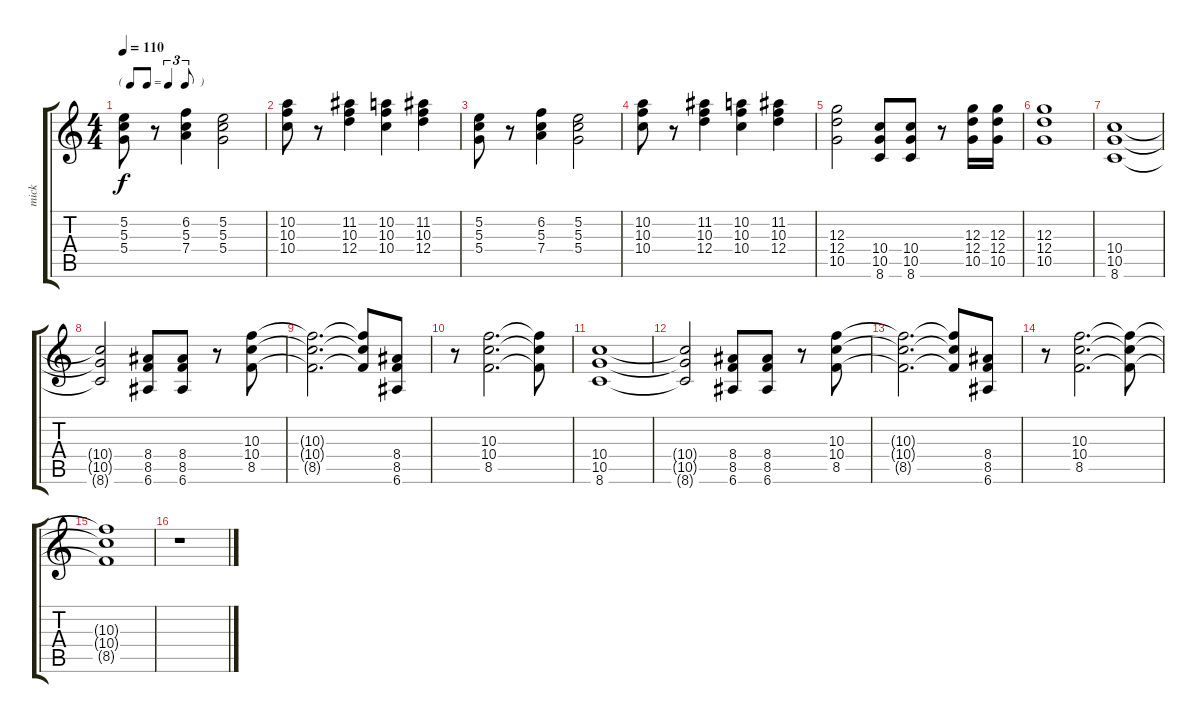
\track ("mick" "mick") {instrument overdrivenguitar}
\staff {score tabs}
\tuning (E4 B3 G3 D3 A2 E2) {hide}
\ts (4 4)
\tf triplet8th
\tempo 110
\clef g2
\ks c
(5.2 5.3 5.4).8{dy f} r.8 (6.2 5.3 7.4).4 (5.2 5.3 5.4).2 |
(10.2 10.3 10.4).8 r.8 (11.2 10.3 12.4).4 (10.2 10.3 10.4).4 (11.2 10.3 12.4).4 |
(5.2 5.3 5.4).8 r.8 (6.2 5.3 7.4).4 (5.2 5.3 5.4).2 |
(10.2 10.3 10.4).8 r.8 (11.2 10.3 12.4).4 (10.2 10.3 10.4).4 (11.2 10.3 12.4).4 |
(12.3 12.4 10.5).2 (10.4 10.5 8.6).8 (10.4 10.5 8.6).8 r.8 (12.3 12.4 10.5).16 (12.3 12.4 10.5).16 |
(12.3 12.4 10.5).1 |
(10.4 10.5 8.6).1 |
(10.4{t} 10.5{t} 8.6{t}).2 (8.4 8.5 6.6).8 (8.4 8.5 6.6).8 r.8 (10.3 10.4 8.5).8 |
(10.3{t} 10.4{t} 8.5{t}).2{d} (10.3{t} 10.4{t} 8.5{t}).8 (8.4 8.5 6.6).8 |
r.8 (10.3 10.4 8.5).2{d} (10.3{t} 10.4{t} 8.5{t}).8 |
(10.4 10.5 8.6).1 |
(10.4{t} 10.5{t} 8.6{t}).2 (8.4 8.5 6.6).8 (8.4 8.5 6.6).8 r.8 (10.3 10.4 8.5).8 |
(10.3{t} 10.4{t} 8.5{t}).2{d} (10.3{t} 10.4{t} 8.5{t}).8 (8.4 8.5 6.6).8 |
r.8 (10.3 10.4 8.5).2{d} (10.3{t} 10.4{t} 8.5{t}).8 |
(10.3{t} 10.4{t} 8.5{t}).1 |
r.1
